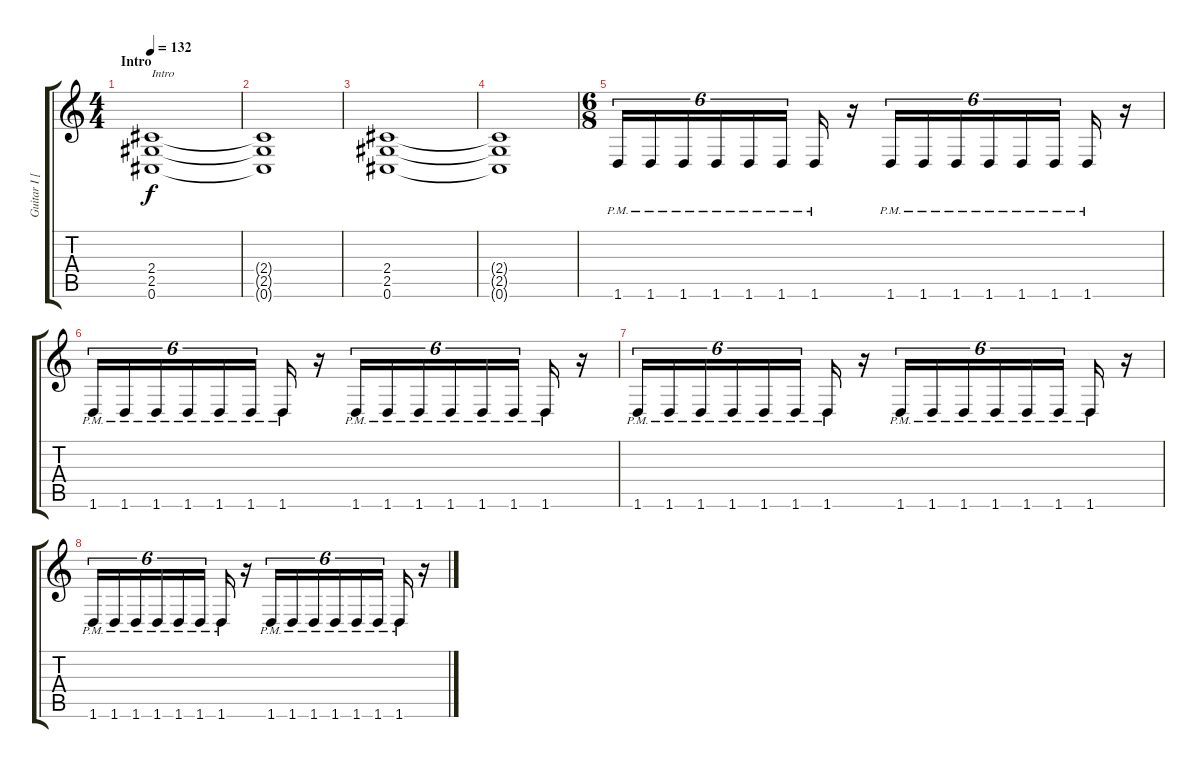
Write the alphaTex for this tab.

\track ("Guitar I [Vogg]" "Guitar I [") {instrument distortionguitar}
\staff {score tabs}
\tuning (Db4 Ab3 E3 B2 Gb2 Db2) {hide}
\ts (4 4)
\section ("" "Intro")
\tempo 132
\clef g2
\ks c
(2.4 2.5 0.6).1{txt "Intro" dy f instrument distortionguitar} |
(2.4{t} 2.5{t} 0.6{t}).1 |
(2.4 2.5 0.6).1 |
(2.4{t} 2.5{t} 0.6{t}).1 |
\ts (6 8)
1.6{pm}.16{tu (6 4)} 1.6{pm}.16{tu (6 4)} 1.6{pm}.16{tu (6 4)} 1.6{pm}.16{tu (6 4)} 1.6{pm}.16{tu (6 4)} 1.6{pm}.16{tu (6 4)} 1.6{pm}.16 r.16 1.6{pm}.16{tu (6 4)} 1.6{pm}.16{tu (6 4)} 1.6{pm}.16{tu (6 4)} 1.6{pm}.16{tu (6 4)} 1.6{pm}.16{tu (6 4)} 1.6{pm}.16{tu (6 4)} 1.6{pm}.16 r.16 |
1.6{pm}.16{tu (6 4)} 1.6{pm}.16{tu (6 4)} 1.6{pm}.16{tu (6 4)} 1.6{pm}.16{tu (6 4)} 1.6{pm}.16{tu (6 4)} 1.6{pm}.16{tu (6 4)} 1.6{pm}.16 r.16 1.6{pm}.16{tu (6 4)} 1.6{pm}.16{tu (6 4)} 1.6{pm}.16{tu (6 4)} 1.6{pm}.16{tu (6 4)} 1.6{pm}.16{tu (6 4)} 1.6{pm}.16{tu (6 4)} 1.6{pm}.16 r.16 |
1.6{pm}.16{tu (6 4)} 1.6{pm}.16{tu (6 4)} 1.6{pm}.16{tu (6 4)} 1.6{pm}.16{tu (6 4)} 1.6{pm}.16{tu (6 4)} 1.6{pm}.16{tu (6 4)} 1.6{pm}.16 r.16 1.6{pm}.16{tu (6 4)} 1.6{pm}.16{tu (6 4)} 1.6{pm}.16{tu (6 4)} 1.6{pm}.16{tu (6 4)} 1.6{pm}.16{tu (6 4)} 1.6{pm}.16{tu (6 4)} 1.6{pm}.16 r.16 |
1.6{pm}.16{tu (6 4)} 1.6{pm}.16{tu (6 4)} 1.6{pm}.16{tu (6 4)} 1.6{pm}.16{tu (6 4)} 1.6{pm}.16{tu (6 4)} 1.6{pm}.16{tu (6 4)} 1.6{pm}.16 r.16 1.6{pm}.16{tu (6 4)} 1.6{pm}.16{tu (6 4)} 1.6{pm}.16{tu (6 4)} 1.6{pm}.16{tu (6 4)} 1.6{pm}.16{tu (6 4)} 1.6{pm}.16{tu (6 4)} 1.6{pm}.16 r.16
